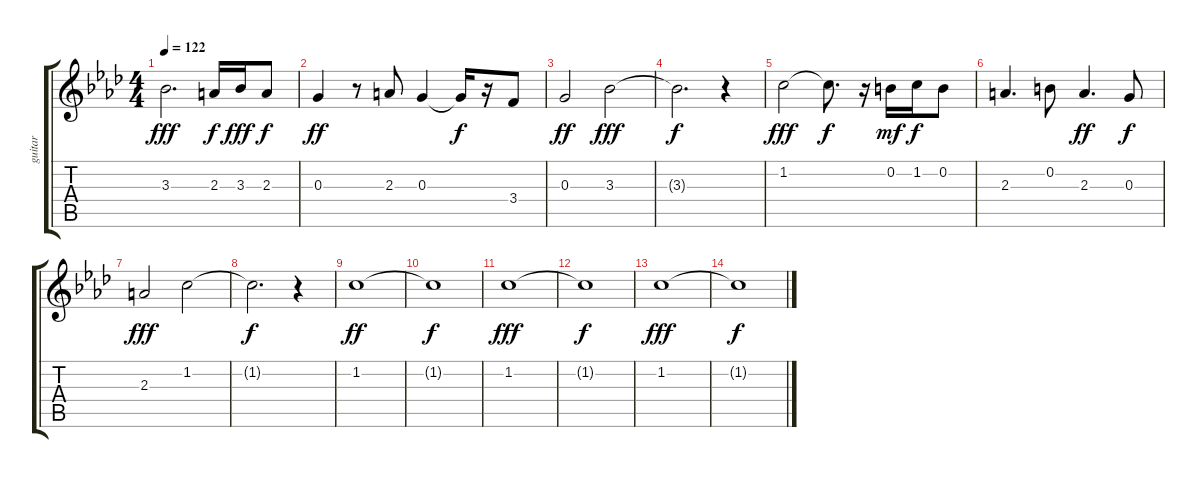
\track ("guitar" "guitar") {instrument acousticguitarnylon}
\staff {score tabs}
\tuning (E4 B3 G3 D3 A2 E2) {hide}
\ts (4 4)
\tempo 122
\clef g2
\ks fminor
3.3.2{d dy fff} 2.3.16{dy f} 3.3.16{dy fff} 2.3.8{dy f} |
0.3.4{dy ff} r.8 2.3.8 0.3.4 0.3{t}.16{dy f} r.16 3.4.8 |
0.3.2{dy ff} 3.3.2{dy fff} |
3.3{t}.2{d dy f} r.4 |
1.2.2{dy fff} 1.2{t}.8{d dy f} r.16 0.2.16{dy mf} 1.2.16{dy f} 0.2.8 |
2.3.4{d} 0.2.8 2.3.4{d dy ff} 0.3.8{dy f} |
2.3.2{dy fff} 1.2.2 |
1.2{t}.2{d dy f} r.4 |
1.2.1{dy ff} |
1.2{t}.1{dy f} |
1.2.1{dy fff} |
1.2{t}.1{dy f} |
1.2.1{dy fff} |
1.2{t}.1{dy f}
